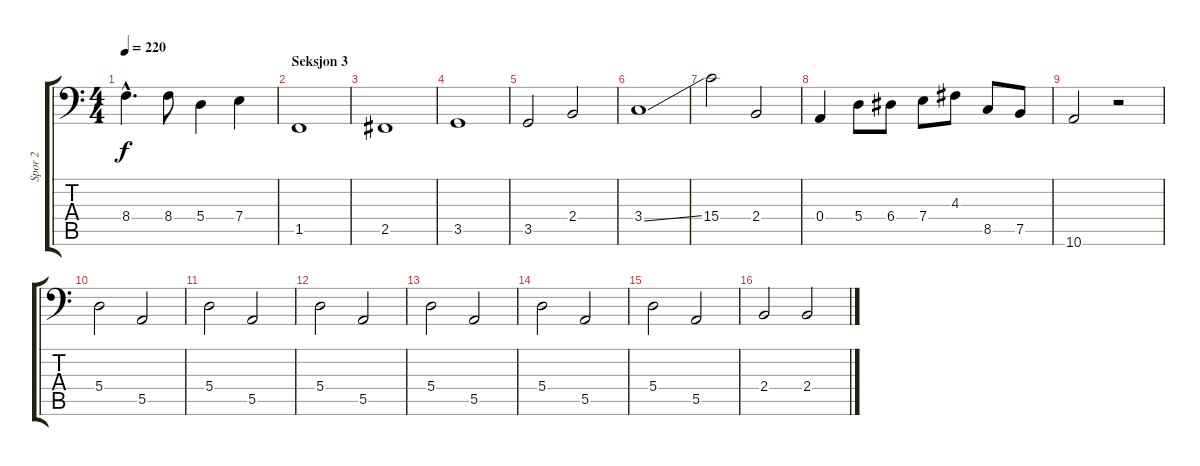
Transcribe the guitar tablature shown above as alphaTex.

\track ("Spor 2" "Spor 2") {instrument electricbassfinger}
\staff {score tabs}
\tuning (C3 G2 D2 A1 E1 B0) {hide}
\ts (4 4)
\tempo 220
\clef f4
\ks c
8.4{hac}.4{d dy f} 8.4.8 5.4.4 7.4.4 |
\section ("" "Seksjon 3")
1.5.1 |
2.5.1 |
3.5.1 |
3.5.2 2.4.2 |
3.4{ss}.1 |
15.4.2 2.4.2 |
0.4.4 5.4.8 6.4.8 7.4.8 4.3.8 8.5.8 7.5.8 |
10.6.2 r.2 |
5.4.2 5.5.2 |
5.4.2 5.5.2 |
5.4.2 5.5.2 |
5.4.2 5.5.2 |
5.4.2 5.5.2 |
5.4.2 5.5.2 |
2.4.2 2.4.2
